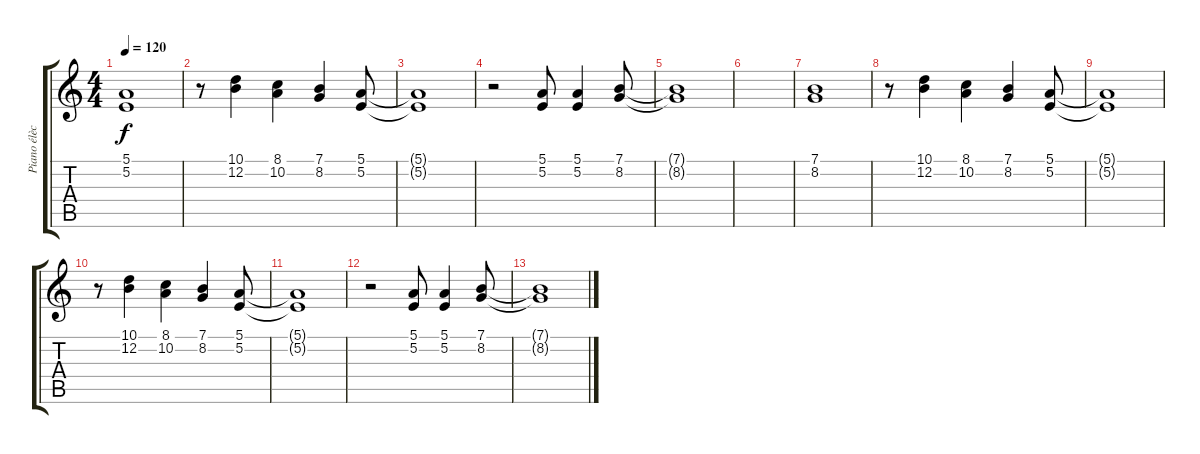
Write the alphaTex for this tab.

\track ("Piano élèct." "Piano élèc") {instrument electricpiano2}
\staff {score tabs}
\tuning (E4 B3 G3 D3 A2 E2) {hide}
\ts (4 4)
\tempo 120
\clef g2
\ks c
(5.1{t} 5.2{t}).1{dy f} |
r.8 (10.1 12.2).4 (8.1 10.2).4 (7.1 8.2).4 (5.1 5.2).8 |
(5.1{t} 5.2{t}).1 |
r.2 (5.1 5.2).8 (5.1 5.2).4 (7.1 8.2).8 |
(7.1{t} 8.2{t}).1 |
|
(7.1 8.2).1 |
r.8 (10.1 12.2).4 (8.1 10.2).4 (7.1 8.2).4 (5.1 5.2).8 |
(5.1{t} 5.2{t}).1 |
r.8 (10.1 12.2).4 (8.1 10.2).4 (7.1 8.2).4 (5.1 5.2).8 |
(5.1{t} 5.2{t}).1 |
r.2 (5.1 5.2).8 (5.1 5.2).4 (7.1 8.2).8 |
(7.1{t} 8.2{t}).1
